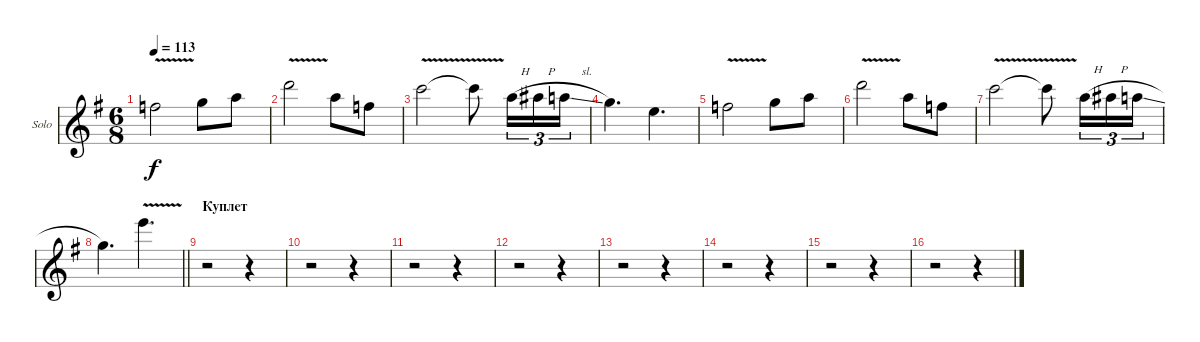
\bracketExtendMode groupsimilarinstruments
\firstSystemTrackNameOrientation horizontal
\otherSystemsTrackNameOrientation horizontal
\track ("Solo" "Solo") {instrument distortionguitar}
\staff {score}
\tuning (D4 A3 F3 C3 G2 D2)
\ts (6 8)
\tempo 113
\clef g2
\ks g
8.2{v}.2{dy f} 10.2.8 12.2.8 |
12.1{v}.2 12.2.8 8.2.8 |
10.1{v}.2 10.1{v t}.8 7.1{h}.16{tu (3 2)} 8.1{h}.16{tu (3 2)} 7.1{sl}.16{tu (3 2)} |
5.1.4{d} 7.2.4{d} |
8.2{v}.2 10.2.8 12.2.8 |
12.1{v}.2 12.2.8 8.2.8 |
10.1{v}.2 10.1{v t}.8 7.1{h}.16{tu (3 2)} 8.1{h}.16{tu (3 2)} 7.1{sl}.16{tu (3 2)} |
\barLineRight lightlight
5.1.4{d} 14.1{v}.4{d} |
\section ("" "Куплет")
r.2 r.4 |
r.2 r.4 |
r.2 r.4 |
r.2 r.4 |
r.2 r.4 |
r.2 r.4 |
r.2 r.4 |
r.2 r.4
